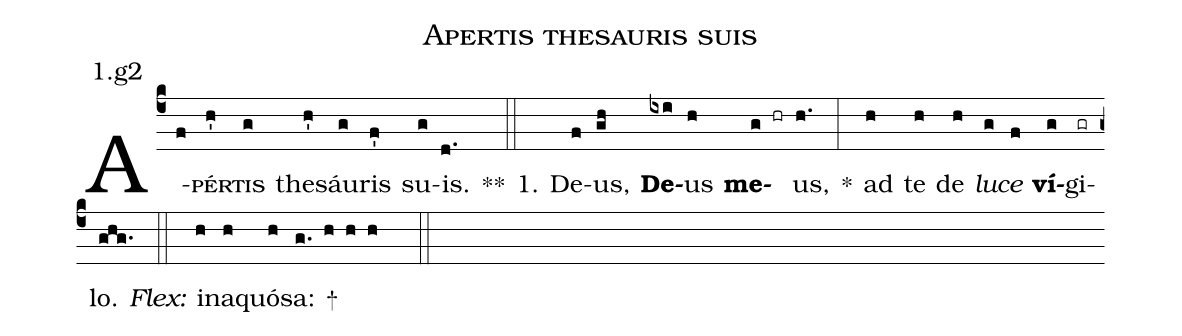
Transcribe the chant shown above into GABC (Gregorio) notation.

name:Apertis thesauris suis;
office-part:Antiphona;
mode:1;
annotation: 1.g2;
%%
(c4) A(f)<sc>pér(h')tis</sc>(g) the(h')sáu(g)ris(f') su(g)is.(d.) **(::)
1. De(f)us,(gh) <b>De</b>(ixi)us(h) <b>me</b>(g hr)us,(h.) *(:) ad(h) te(h) de(h) <i>lu</i>(g)<i>ce</i>(f) <b>ví</b>(g)gi(gr)lo.(ghg.) <i>Flex:</i>(::) in(h)a(h)quó(h)sa: +(g. h h h  ::)
